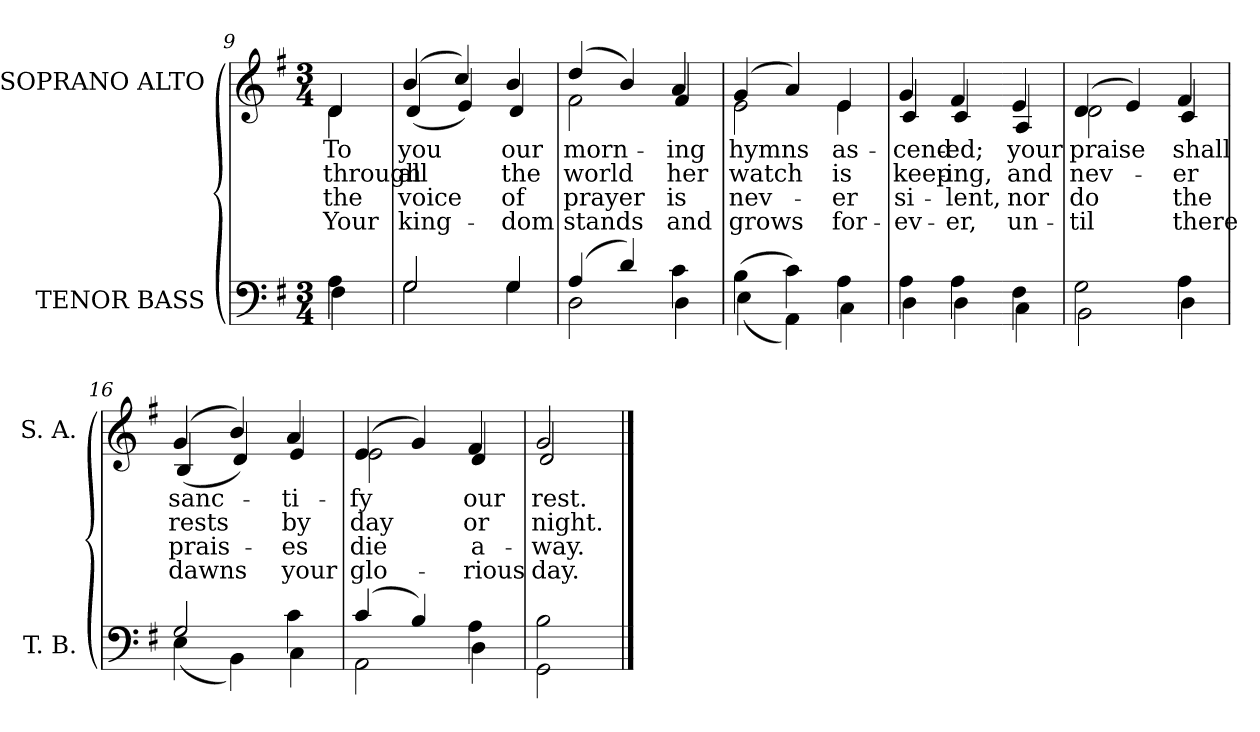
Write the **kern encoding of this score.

**kern	**kern	**text	**text	**text	**text
*part2	*part1	*part1	*part1	*part1	*part1
*staff2	*staff1	*staff1	*staff1	*staff1	*staff1
*I"TENOR BASS	*I"SOPRANO ALTO	*	*	*	*
*I'T. B.	*I'S. A.	*	*	*	*
!!LO:LB:g=z
*clefF4	*clefG2	*	*	*	*
*k[f#]	*k[f#]	*	*	*	*
*G:	*G:	*	*	*	*
*M3/4	*M3/4	*	*	*	*
=9	=9	=9	=9	=9	=9
*^	*	*	*	*	*
!	!	!	!LO:LY:b:color=#000000	!LO:LY:b:color=#000000	!LO:LY:b:color=#000000	!LO:LY:b:color=#000000
*	*	*^	*	*	*	*
4Ai\	4F#i\	4di/	4di\	To	through	the	Your
=10	=10	=10	=10	=10	=10	=10	=10
!	!	!	!	!LO:LY:b:color=#000000	!LO:LY:b:color=#000000	!LO:LY:b:color=#000000	!LO:LY:b:color=#000000
2Gi/	2Gi\	(4bi/	(4di/	you	all	voice	king-
.	.	4cci/)	4ei/)	.	.	.	.
!	!	!	!	!LO:LY:b:color=#000000	!LO:LY:b:color=#000000	!LO:LY:b:color=#000000	!LO:LY:b:color=#000000
4Gi/	4Gi\	4bi/	4di/	our	the	of	-dom
=11	=11	=11	=11	=11	=11	=11	=11
!	!	!	!	!LO:LY:b:color=#000000	!LO:LY:b:color=#000000	!LO:LY:b:color=#000000	!LO:LY:b:color=#000000
(4Ai/	2Di\	(4ddi/	2f#i\	morn-	world	prayer	stands
4di/)	.	4bi/)	.	.	.	.	.
!	!	!	!	!LO:LY:b:color=#000000	!LO:LY:b:color=#000000	!LO:LY:b:color=#000000	!LO:LY:b:color=#000000
4ci\	4Di\	4ai/	4f#i/	-ing	her	is	and
=12	=12	=12	=12	=12	=12	=12	=12
!	!	!	!	!LO:LY:b:color=#000000	!LO:LY:b:color=#000000	!LO:LY:b:color=#000000	!LO:LY:b:color=#000000
(4Bi\	(4Ei\	(4gi/	2ei\	hymns	watch	nev-	grows
4ci\)	4AAi\)	4ai/)	.	.	.	.	.
!	!	!	!	!LO:LY:b:color=#000000	!LO:LY:b:color=#000000	!LO:LY:b:color=#000000	!LO:LY:b:color=#000000
4Ai\	4Ci\	4ei/	4ei\	as-	is	-er	for-
=13	=13	=13	=13	=13	=13	=13	=13
!	!	!	!	!LO:LY:b:color=#000000	!LO:LY:b:color=#000000	!LO:LY:b:color=#000000	!LO:LY:b:color=#000000
4Ai\	4Di\	4gi/	4ci/	-cend-	keep-	si-	-ev-
!	!	!	!	!LO:LY:b:color=#000000	!LO:LY:b:color=#000000	!LO:LY:b:color=#000000	!LO:LY:b:color=#000000
4Ai\	4Di\	4f#i/	4ci/	-ed;	-ing,	-lent,	-er,
!!LO:LB:g=z	!!
=14-	=14-	=14-	=14-	=14-	=14-	=14-	=14-
!	!	!	!	!LO:LY:b:color=#000000	!LO:LY:b:color=#000000	!LO:LY:b:color=#000000	!LO:LY:b:color=#000000
4F#i\	4Ci\	4ei/	4Ai/	your	and	nor	un-
=15	=15	=15	=15	=15	=15	=15	=15
!	!	!	!	!LO:LY:b:color=#000000	!LO:LY:b:color=#000000	!LO:LY:b:color=#000000	!LO:LY:b:color=#000000
2Gi\	2BBi\	(4di/	2di\	praise	nev-	do	-til
.	.	4ei/)	.	.	.	.	.
!	!	!	!	!LO:LY:b:color=#000000	!LO:LY:b:color=#000000	!LO:LY:b:color=#000000	!LO:LY:b:color=#000000
4Ai\	4Di\	4f#i/	4ci/	shall	-er	the	there
=16	=16	=16	=16	=16	=16	=16	=16
!	!	!	!	!LO:LY:b:color=#000000	!LO:LY:b:color=#000000	!LO:LY:b:color=#000000	!LO:LY:b:color=#000000
2Gi/	(4Ei\	(4gi/	(4Bi/	sanc-	rests	prais-	dawns
.	4BBi\)	4bi/)	4di/)	.	.	.	.
!	!	!	!	!LO:LY:b:color=#000000	!LO:LY:b:color=#000000	!LO:LY:b:color=#000000	!LO:LY:b:color=#000000
4ci\	4Ci\	4ai/	4ei/	-ti-	by	-es	your
=17	=17	=17	=17	=17	=17	=17	=17
!	!	!	!	!LO:LY:b:color=#000000	!LO:LY:b:color=#000000	!LO:LY:b:color=#000000	!LO:LY:b:color=#000000
(4ci/	2AAi\	(4ei/	2ei\	-fy	day	die	glo-
4Bi/)	.	4gi/)	.	.	.	.	.
!	!	!	!	!LO:LY:b:color=#000000	!LO:LY:b:color=#000000	!LO:LY:b:color=#000000	!LO:LY:b:color=#000000
4Ai\	4Di\	4f#i/	4di/	our	or	a-	-rious
=18	=18	=18	=18	=18	=18	=18	=18
!	!	!	!	!LO:LY:b:color=#000000	!LO:LY:b:color=#000000	!LO:LY:b:color=#000000	!LO:LY:b:color=#000000
2Bi\	2GGi\	2gi/	2di/	rest.	night.	-way.	day.
*v	*v	*	*	*	*	*	*
*	*v	*v	*	*	*	*
==	==	==	==	==	==
*-	*-	*-	*-	*-	*-
